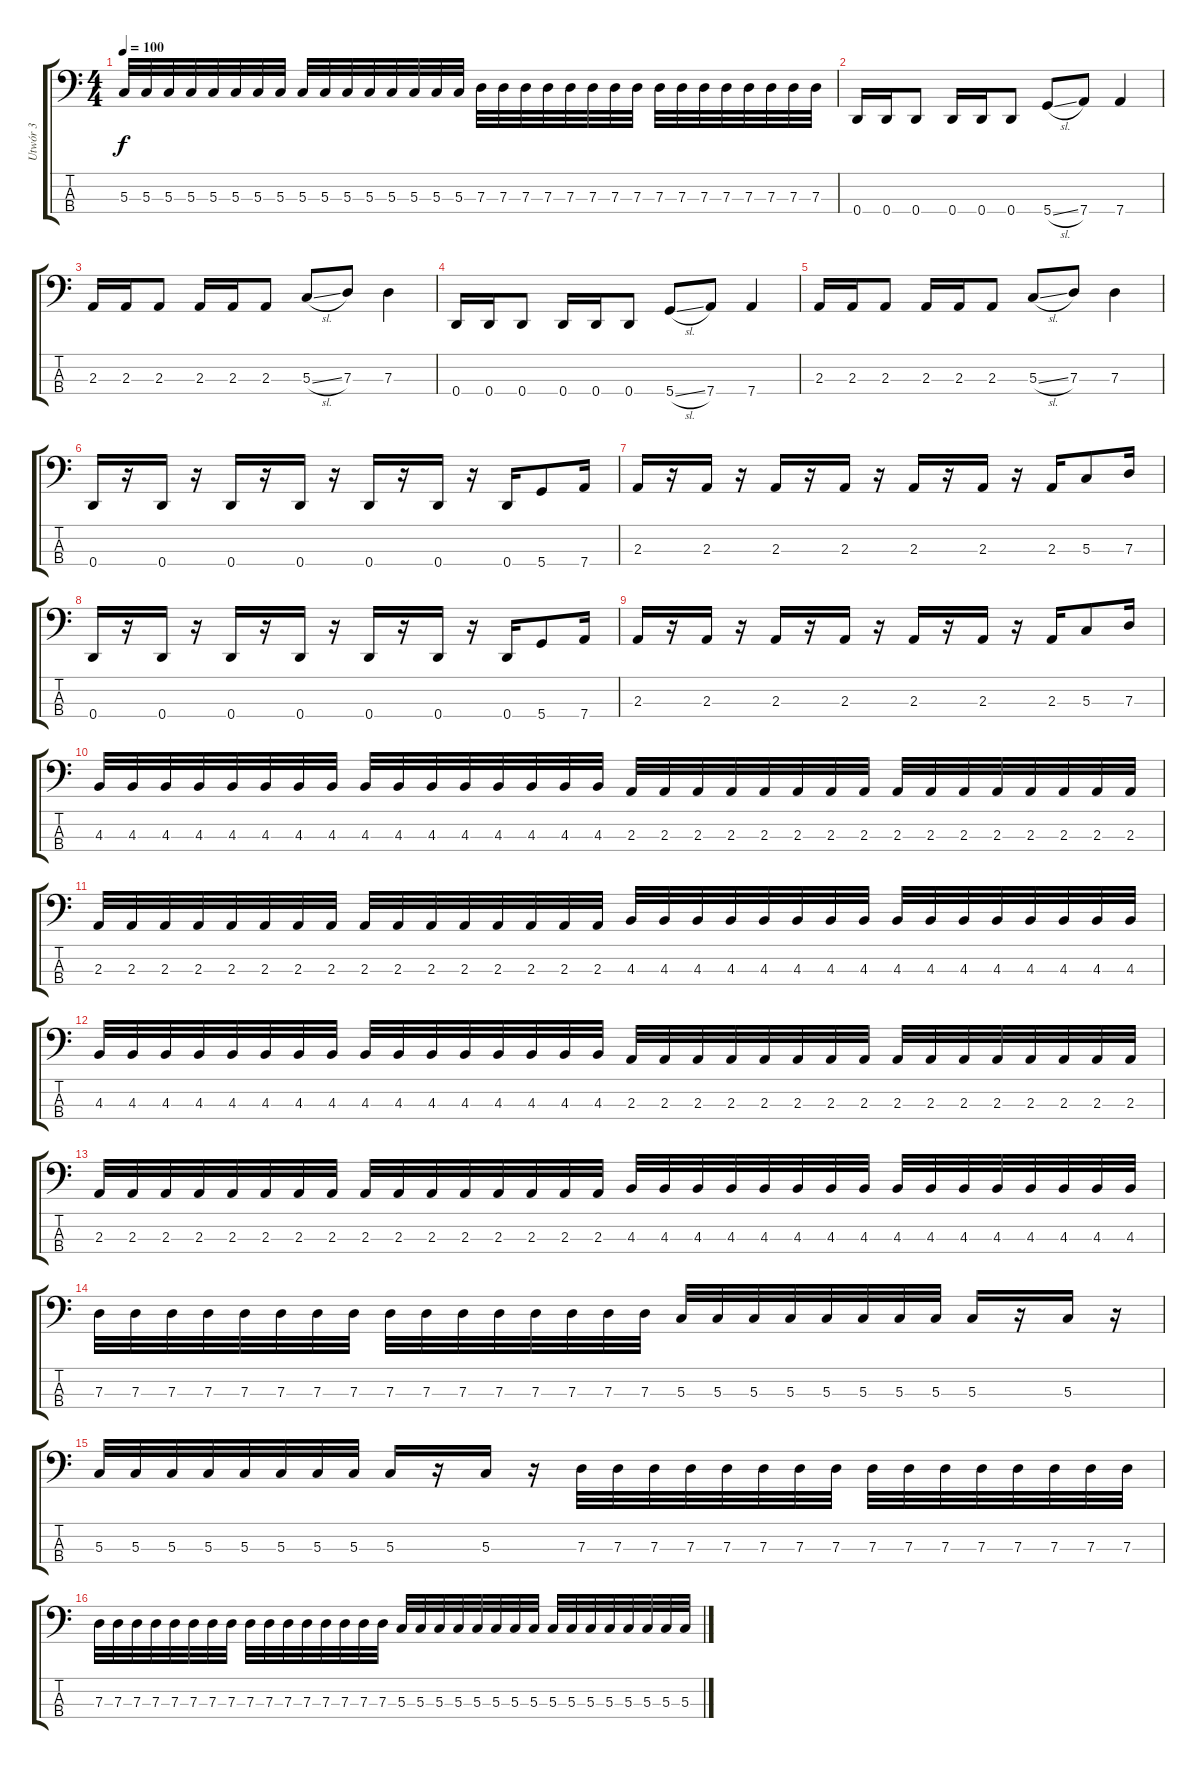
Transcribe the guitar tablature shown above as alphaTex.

\track ("Utwór 3" "Utwór 3") {instrument electricbassfinger}
\staff {score tabs}
\tuning (F2 C2 G1 D1) {hide}
\ts (4 4)
\tempo 100
\clef f4
\ks c
5.3.32{dy f} 5.3.32 5.3.32 5.3.32 5.3.32 5.3.32 5.3.32 5.3.32 5.3.32 5.3.32 5.3.32 5.3.32 5.3.32 5.3.32 5.3.32 5.3.32 7.3.32 7.3.32 7.3.32 7.3.32 7.3.32 7.3.32 7.3.32 7.3.32 7.3.32 7.3.32 7.3.32 7.3.32 7.3.32 7.3.32 7.3.32 7.3.32 |
0.4.16 0.4.16 0.4.8 0.4.16 0.4.16 0.4.8 5.4{sl}.8 7.4.8 7.4.4 |
2.3.16 2.3.16 2.3.8 2.3.16 2.3.16 2.3.8 5.3{sl}.8 7.3.8 7.3.4 |
0.4.16 0.4.16 0.4.8 0.4.16 0.4.16 0.4.8 5.4{sl}.8 7.4.8 7.4.4 |
2.3.16 2.3.16 2.3.8 2.3.16 2.3.16 2.3.8 5.3{sl}.8 7.3.8 7.3.4 |
0.4.16 r.16 0.4.16 r.16 0.4.16 r.16 0.4.16 r.16 0.4.16 r.16 0.4.16 r.16 0.4.16 5.4.8 7.4.16 |
2.3.16 r.16 2.3.16 r.16 2.3.16 r.16 2.3.16 r.16 2.3.16 r.16 2.3.16 r.16 2.3.16 5.3.8 7.3.16 |
0.4.16 r.16 0.4.16 r.16 0.4.16 r.16 0.4.16 r.16 0.4.16 r.16 0.4.16 r.16 0.4.16 5.4.8 7.4.16 |
2.3.16 r.16 2.3.16 r.16 2.3.16 r.16 2.3.16 r.16 2.3.16 r.16 2.3.16 r.16 2.3.16 5.3.8 7.3.16 |
4.3.32 4.3.32 4.3.32 4.3.32 4.3.32 4.3.32 4.3.32 4.3.32 4.3.32 4.3.32 4.3.32 4.3.32 4.3.32 4.3.32 4.3.32 4.3.32 2.3.32 2.3.32 2.3.32 2.3.32 2.3.32 2.3.32 2.3.32 2.3.32 2.3.32 2.3.32 2.3.32 2.3.32 2.3.32 2.3.32 2.3.32 2.3.32 |
2.3.32 2.3.32 2.3.32 2.3.32 2.3.32 2.3.32 2.3.32 2.3.32 2.3.32 2.3.32 2.3.32 2.3.32 2.3.32 2.3.32 2.3.32 2.3.32 4.3.32 4.3.32 4.3.32 4.3.32 4.3.32 4.3.32 4.3.32 4.3.32 4.3.32 4.3.32 4.3.32 4.3.32 4.3.32 4.3.32 4.3.32 4.3.32 |
4.3.32 4.3.32 4.3.32 4.3.32 4.3.32 4.3.32 4.3.32 4.3.32 4.3.32 4.3.32 4.3.32 4.3.32 4.3.32 4.3.32 4.3.32 4.3.32 2.3.32 2.3.32 2.3.32 2.3.32 2.3.32 2.3.32 2.3.32 2.3.32 2.3.32 2.3.32 2.3.32 2.3.32 2.3.32 2.3.32 2.3.32 2.3.32 |
2.3.32 2.3.32 2.3.32 2.3.32 2.3.32 2.3.32 2.3.32 2.3.32 2.3.32 2.3.32 2.3.32 2.3.32 2.3.32 2.3.32 2.3.32 2.3.32 4.3.32 4.3.32 4.3.32 4.3.32 4.3.32 4.3.32 4.3.32 4.3.32 4.3.32 4.3.32 4.3.32 4.3.32 4.3.32 4.3.32 4.3.32 4.3.32 |
7.3.32 7.3.32 7.3.32 7.3.32 7.3.32 7.3.32 7.3.32 7.3.32 7.3.32 7.3.32 7.3.32 7.3.32 7.3.32 7.3.32 7.3.32 7.3.32 5.3.32 5.3.32 5.3.32 5.3.32 5.3.32 5.3.32 5.3.32 5.3.32 5.3.16 r.16 5.3.16 r.16 |
5.3.32 5.3.32 5.3.32 5.3.32 5.3.32 5.3.32 5.3.32 5.3.32 5.3.16 r.16 5.3.16 r.16 7.3.32 7.3.32 7.3.32 7.3.32 7.3.32 7.3.32 7.3.32 7.3.32 7.3.32 7.3.32 7.3.32 7.3.32 7.3.32 7.3.32 7.3.32 7.3.32 |
7.3.32 7.3.32 7.3.32 7.3.32 7.3.32 7.3.32 7.3.32 7.3.32 7.3.32 7.3.32 7.3.32 7.3.32 7.3.32 7.3.32 7.3.32 7.3.32 5.3.32 5.3.32 5.3.32 5.3.32 5.3.32 5.3.32 5.3.32 5.3.32 5.3.32 5.3.32 5.3.32 5.3.32 5.3.32 5.3.32 5.3.32 5.3.32
